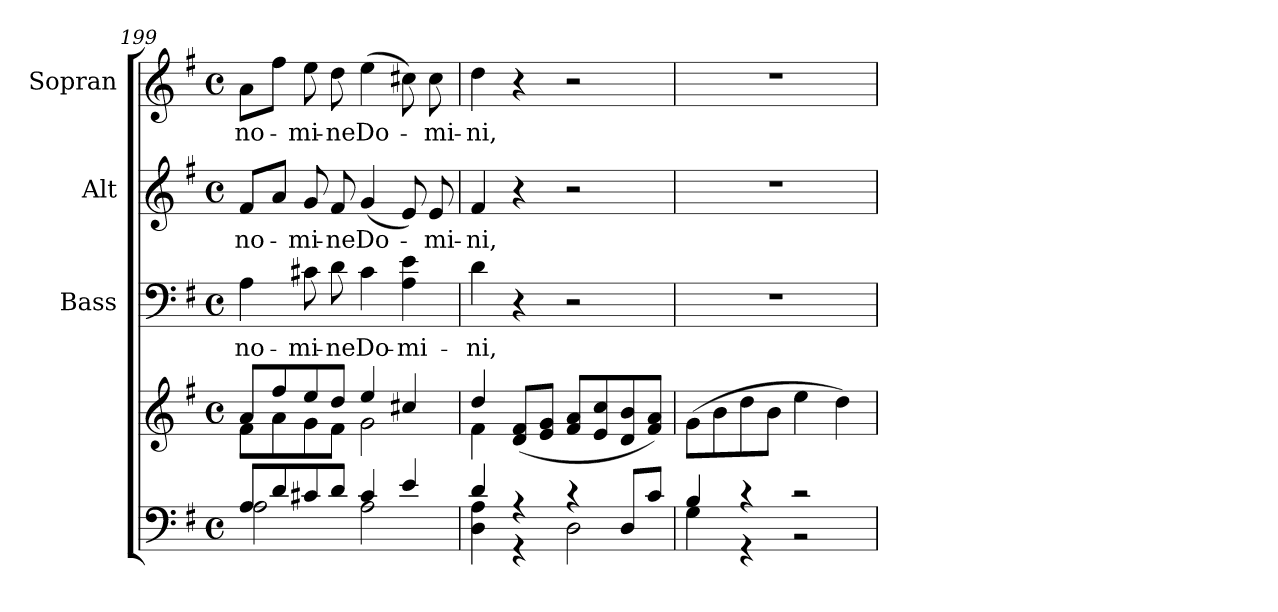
**kern	**kern	**kern	**text	**kern	**text	**kern	**text
*part4	*part4	*part3	*part3	*part2	*part2	*part1	*part1
*staff5	*staff4	*staff3	*staff3	*staff2	*staff2	*staff1	*staff1
*	*	*I"Bass	*	*I"Alt	*	*I"Sopran	*
*	*	*I'B.	*	*I'A.	*	*I'S.	*
!!LO:LB:g=z
*clefF4	*clefG2	*clefF4	*	*clefG2	*	*clefG2	*
*k[f#]	*k[f#]	*k[f#]	*	*k[f#]	*	*k[f#]	*
*G:	*G:	*G:	*	*G:	*	*G:	*
*M4/4	*M4/4	*M4/4	*	*M4/4	*	*M4/4	*
*met(c)	*met(c)	*met(c)	*	*met(c)	*	*met(c)	*
=199	=199	=199	=199	=199	=199	=199	=199
*^	*^	*	*	*	*	*	*
!	!	!	!	!	!LO:LY:b	!	!LO:LY:b	!	!LO:LY:b
8A/L	2A\	8a/L	8f#\L	4A\	no-	8f#/L	no-	8a\L	no-
8d/	.	8ff#/	8a\	.	.	8a/J	.	8ff#\J	.
!	!	!	!	!	!LO:LY:b	!	!LO:LY:b	!	!LO:LY:b
8c#X/	.	8ee/	8g\	8c#X\	-mi-	8g/	-mi-	8ee\	-mi-
!	!	!	!	!	!LO:LY:b	!	!LO:LY:b	!	!LO:LY:b
8d/J	.	8dd/J	8f#\J	8d\	-ne	8f#/	-ne	8dd\	-ne
!	!	!	!	!	!LO:LY:b	!	!LO:LY:b	!	!LO:LY:b
4c#/	2A\	4ee/	2g\	4c#\	Do-	(<4g/	Do-	(>4ee\	Do-
!	!	!	!	!	!LO:LY:b	!	!	!	!
4e/	.	4cc#X/	.	4A\ 4e\	-mi-	8e/)	.	8cc#X\)	.
!	!	!	!	!	!	!	!LO:LY:b	!	!LO:LY:b
.	.	.	.	.	.	8e/	-mi-	8cc#\	-mi-
=200	=200	=200	=200	=200	=200	=200	=200	=200	=200
!	!	!	!	!	!LO:LY:b	!	!LO:LY:b	!	!LO:LY:b
4d/	4D\ 4A\	4dd/	4f#\	4d\	-ni,	4f#/	-ni,	4dd\	-ni,
4r	4r	(<8d/ 8f#/L	2.ryy	4r	.	4r	.	4r	.
.	.	8e/ 8g/J	.	.	.	.	.	.	.
4rB	2D\	8f#/ 8a/L	.	2r	.	2r	.	2r	.
.	.	8e/ 8cc/	.	.	.	.	.	.	.
8D/L	.	8d/ 8b/	.	.	.	.	.	.	.
8c/J	.	8f#/ 8a/J)	.	.	.	.	.	.	.
*	*	*v	*v	*	*	*	*	*	*
=201	=201	=201	=201	=201	=201	=201	=201	=201
4B/	4G\	(>8g\L	1r	.	1r	.	1r	.
.	.	8b\	.	.	.	.	.	.
4r	4r	8dd\	.	.	.	.	.	.
.	.	8b\J	.	.	.	.	.	.
2r	2r	4ee\	.	.	.	.	.	.
.	.	4dd\)	.	.	.	.	.	.
*v	*v	*	*	*	*	*	*	*
=	=	=	=	=	=	=	=
*-	*-	*-	*-	*-	*-	*-	*-
